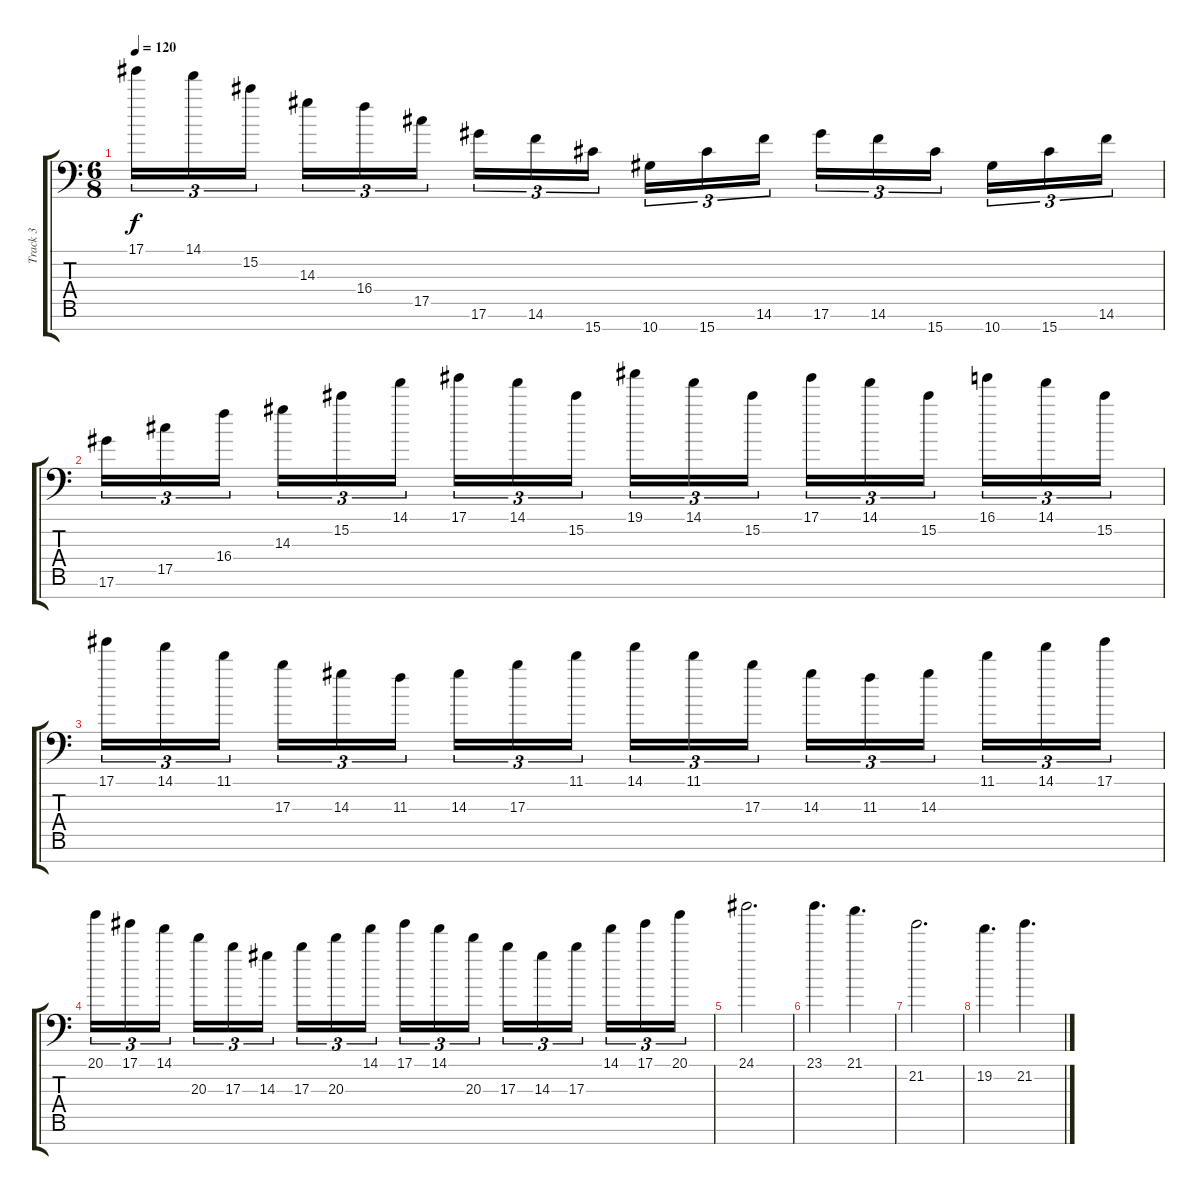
\track ("Track 3" "Track 3") {instrument distortionguitar}
\staff {score tabs}
\tuning (Eb4 Bb3 Gb3 Db3 Ab2 Eb2 Bb1) {hide}
\ts (6 8)
\tempo 120
\clef f4
\ks c
17.1.16{tu (3 2) dy f} 14.1.16{tu (3 2)} 15.2.16{tu (3 2) beam splitsecondary} 14.3.16{tu (3 2)} 16.4.16{tu (3 2)} 17.5.16{tu (3 2) beam splitsecondary} 17.6.16{tu (3 2)} 14.6.16{tu (3 2)} 15.7.16{tu (3 2)} 10.7.16{tu (3 2)} 15.7.16{tu (3 2)} 14.6.16{tu (3 2) beam splitsecondary} 17.6.16{tu (3 2)} 14.6.16{tu (3 2)} 15.7.16{tu (3 2) beam splitsecondary} 10.7.16{tu (3 2)} 15.7.16{tu (3 2)} 14.6.16{tu (3 2)} |
17.6.16{tu (3 2)} 17.5.16{tu (3 2)} 16.4.16{tu (3 2) beam splitsecondary} 14.3.16{tu (3 2)} 15.2.16{tu (3 2)} 14.1.16{tu (3 2) beam splitsecondary} 17.1.16{tu (3 2)} 14.1.16{tu (3 2)} 15.2.16{tu (3 2)} 19.1.16{tu (3 2)} 14.1.16{tu (3 2)} 15.2.16{tu (3 2) beam splitsecondary} 17.1.16{tu (3 2)} 14.1.16{tu (3 2)} 15.2.16{tu (3 2) beam splitsecondary} 16.1.16{tu (3 2)} 14.1.16{tu (3 2)} 15.2.16{tu (3 2)} |
17.1.16{tu (3 2)} 14.1.16{tu (3 2)} 11.1.16{tu (3 2) beam splitsecondary} 17.3.16{tu (3 2)} 14.3.16{tu (3 2)} 11.3.16{tu (3 2) beam splitsecondary} 14.3.16{tu (3 2)} 17.3.16{tu (3 2)} 11.1.16{tu (3 2)} 14.1.16{tu (3 2)} 11.1.16{tu (3 2)} 17.3.16{tu (3 2) beam splitsecondary} 14.3.16{tu (3 2)} 11.3.16{tu (3 2)} 14.3.16{tu (3 2) beam splitsecondary} 11.1.16{tu (3 2)} 14.1.16{tu (3 2)} 17.1.16{tu (3 2)} |
20.1.16{tu (3 2)} 17.1.16{tu (3 2)} 14.1.16{tu (3 2) beam splitsecondary} 20.3.16{tu (3 2)} 17.3.16{tu (3 2)} 14.3.16{tu (3 2) beam splitsecondary} 17.3.16{tu (3 2)} 20.3.16{tu (3 2)} 14.1.16{tu (3 2)} 17.1.16{tu (3 2)} 14.1.16{tu (3 2)} 20.3.16{tu (3 2) beam splitsecondary} 17.3.16{tu (3 2)} 14.3.16{tu (3 2)} 17.3.16{tu (3 2) beam splitsecondary} 14.1.16{tu (3 2)} 17.1.16{tu (3 2)} 20.1.16{tu (3 2)} |
24.1.2{d} |
23.1.4{d} 21.1.4{d} |
21.2.2{d} |
19.2.4{d} 21.2.4{d}
